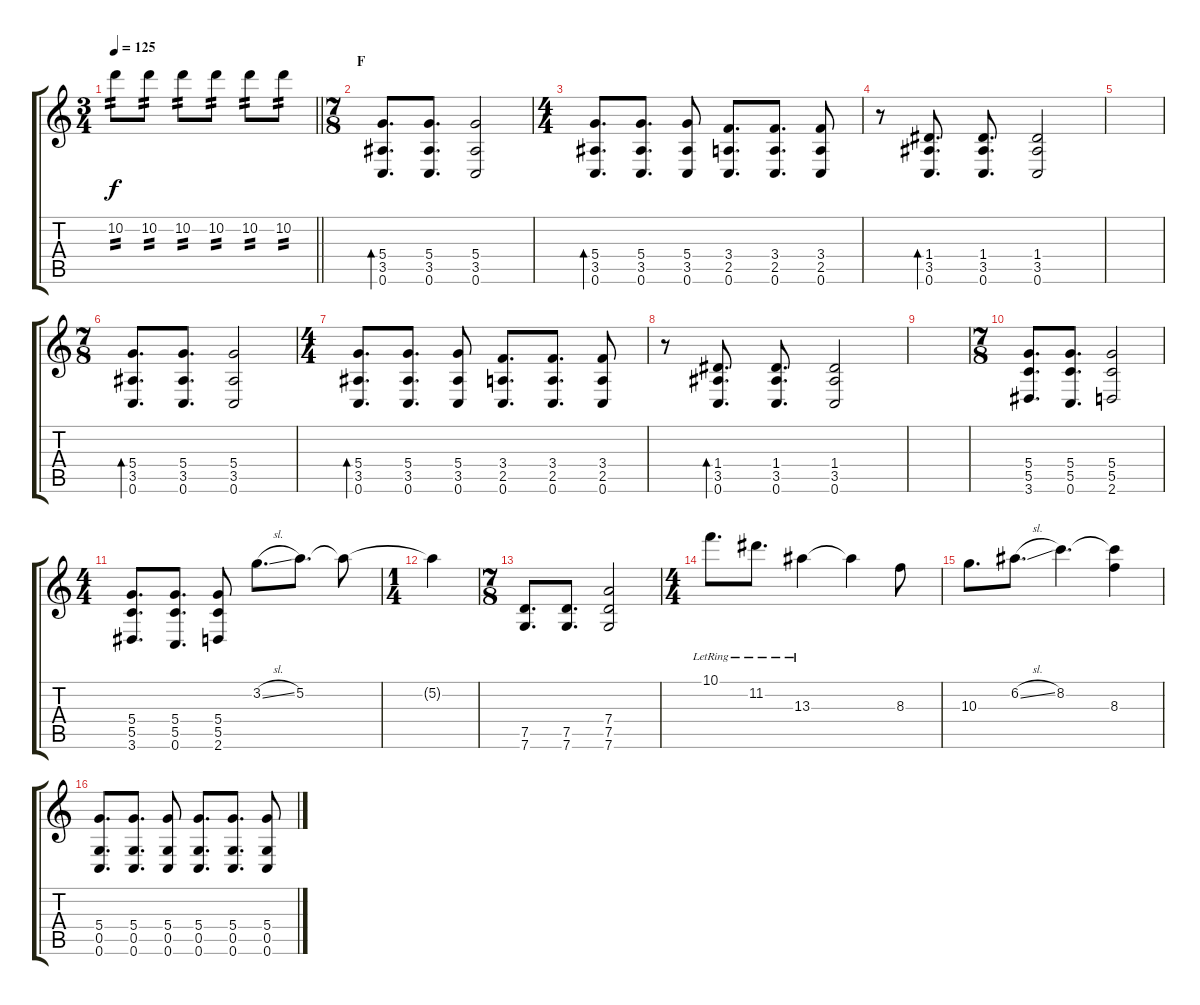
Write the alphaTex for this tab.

\track "" {instrument electricguitarmuted}
\staff {score tabs}
\tuning (G4 E4 A3 D3 G2 C2) {hide}
\ts (3 4)
\tempo 125
\clef g2
\barLineRight lightlight
\ks c
10.2.8{tp 2 dy f} 10.2.8{tp 2} 10.2.8{tp 2} 10.2.8{tp 2} 10.2.8{tp 2} 10.2.8{tp 2} |
\ts (7 8)
\section ("" "F")
(5.4 3.5 0.6).8{d bd 240} (5.4 3.5 0.6).8{d} (5.4 3.5 0.6).2 |
\ts (4 4)
(5.4 3.5 0.6).8{d bd 240} (5.4 3.5 0.6).8{d} (5.4 3.5 0.6).8 (3.4 2.5 0.6).8{d} (3.4 2.5 0.6).8{d} (3.4 2.5 0.6).8 |
r.8 (1.4 3.5 0.6).8{d bd 240} (1.4 3.5 0.6).8{d} (1.4 3.5 0.6).2 |
|
\ts (7 8)
(5.4 3.5 0.6).8{d bd 240} (5.4 3.5 0.6).8{d} (5.4 3.5 0.6).2 |
\ts (4 4)
(5.4 3.5 0.6).8{d bd 240} (5.4 3.5 0.6).8{d} (5.4 3.5 0.6).8 (3.4 2.5 0.6).8{d} (3.4 2.5 0.6).8{d} (3.4 2.5 0.6).8 |
r.8 (1.4 3.5 0.6).8{d bd 240} (1.4 3.5 0.6).8{d} (1.4 3.5 0.6).2 |
|
\ts (7 8)
(5.4 5.5 3.6).8{d} (5.4 5.5 0.6).8{d} (5.4 5.5 2.6).2 |
\ts (4 4)
(5.4 5.5 3.6).8{d} (5.4 5.5 0.6).8{d} (5.4 5.5 2.6).8 3.2{sl}.8{d} 5.2.8{d} 5.2{t}.8 |
\ts (1 4)
5.2{t}.4 |
\ts (7 8)
(7.5 7.6).8{d} (7.5 7.6).8{d} (7.4 7.5 7.6).2 |
\ts (4 4)
10.1{lr}.8{d instrument electricguitarjazz} 11.2{lr}.8{d} 13.3{lr}.4 13.3{t}.4 8.3.8 |
10.3.8{d} 6.2{sl}.8{d} 8.2.4{d} (8.2{t} 8.3).4 |
(5.4 0.5 0.6).8{d instrument distortionguitar} (5.4 0.5 0.6).8{d} (5.4 0.5 0.6).8 (5.4 0.5 0.6).8{d} (5.4 0.5 0.6).8{d} (5.4 0.5 0.6).8
